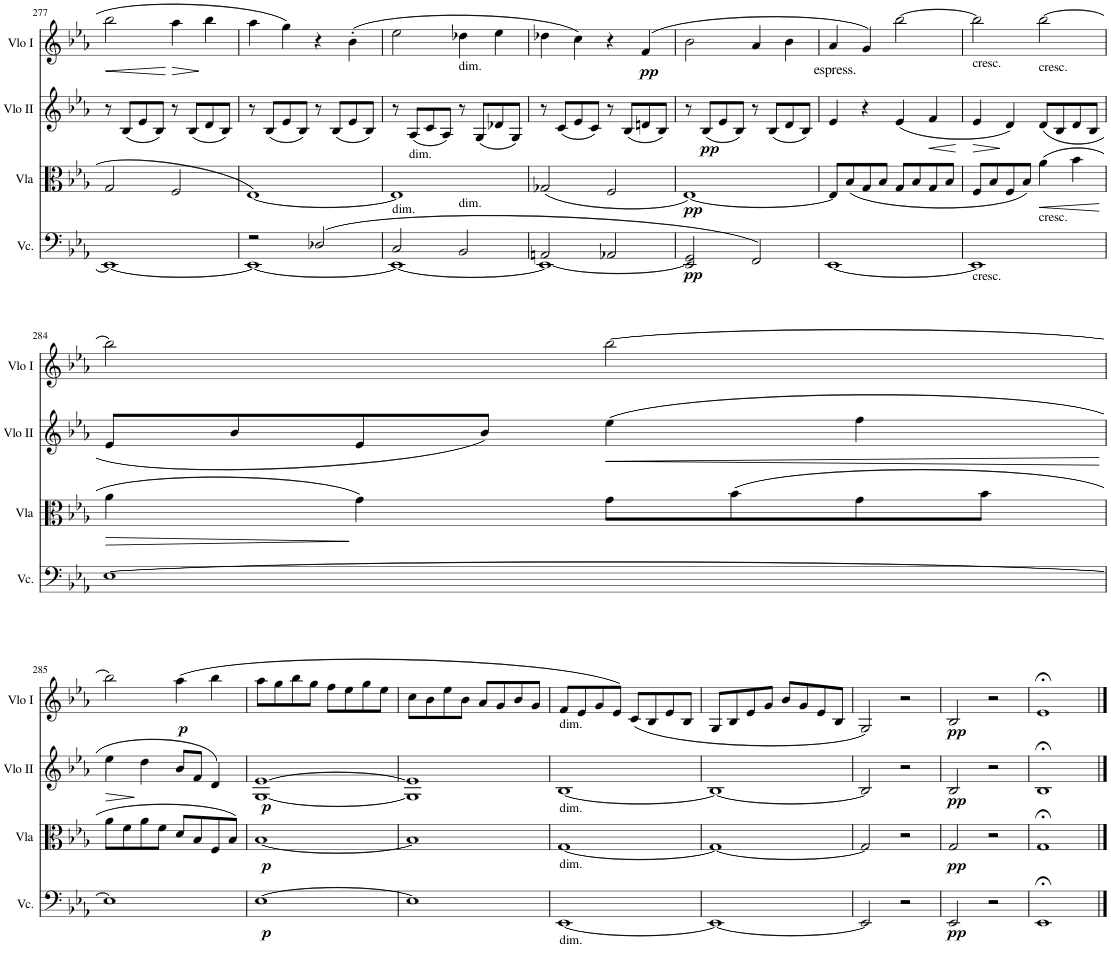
**kern	**dynam	**kern	**dynam	**kern	**dynam	**kern	**text	**dynam
*part4	*part4	*part3	*part3	*part2	*part2	*part1	*part1	*part1
*staff4	*staff4	*staff3	*staff3	*staff2	*staff2	*staff1	*staff1	*staff1
*I"Violoncello	*	*I"Viola	*	*I"Violino II	*	*I"Violino I	*	*
*I'Vc.	*	*I'Vla	*	*I'Vlo II	*	*I'Vlo I	*	*
!!LO:PB:g=z
*clefF4	*	*clefC3	*	*clefG2	*	*clefG2	*	*
*k[b-e-a-]	*	*k[b-e-a-]	*	*k[b-e-a-]	*	*k[b-e-a-]	*	*
*M4/4	*	*M4/4	*	*M4/4	*	*M4/4	*	*
*met(c)	*	*met(c)	*	*met(c)	*	*met(c)	*	*
=277	=277	=277	=277	=277	=277	=277	=277	=277
!	!	!	!	!	!	!	!	!LO:HP:b
1EE-_	.	2G/	.	8r	.	2bb-\	.	<
.	.	.	.	(8B-/L	.	.	.	.
.	.	.	.	8e-/	.	.	.	.
.	.	.	.	8B-/J)	.	.	.	.
!	!	!	!	!	!	!	!	!LO:HP:n=1:b
.	.	2F/	.	8r	.	4aa-\	.	[ >
.	.	.	.	(8B-/L	.	.	.	.
.	.	.	.	8d/	.	4bb-\	.	]
.	.	.	.	8B-/J)	.	.	.	.
=278	=278	=278	=278	=278	=278	=278	=278	=278
*^	*	*	*	*	*	*	*	*
2r	1EE-_	.	[1E-	.	8r	.	4aa-\	.	.
.	.	.	.	.	(8B-/L	.	.	.	.
.	.	.	.	.	8e-/	.	4gg\	.	.
.	.	.	.	.	8B-/J)	.	.	.	.
(2D-X/	.	.	.	.	8r	.	4r	.	.
.	.	.	.	.	(8B-/L	.	.	.	.
.	.	.	.	.	8e-/	.	(4b-'\	.	.
.	.	.	.	.	8B-/J)	.	.	.	.
=279	=279	=279	=279	=279	=279	=279	=279	=279	=279
!	!	!	!LO:TX:b:t=dim.	!	!	!	!	!	!
2C/	1EE-_	.	1E-]	.	8r	.	2ee-\	.	.
!	!	!	!	!	!LO:TX:b:t=dim.	!	!	!	!
.	.	.	.	.	(8A-/L	.	.	.	.
.	.	.	.	.	8c/	.	.	.	.
.	.	.	.	.	8A-/J)	.	.	.	.
!	!	!	!	!	!	!	!LO:TX:b:t=dim.	!	!
!LO:TX:a:t=dim.	!	!	!	!	!	!	!	!	!
2BB-/	.	.	.	.	8r	.	4dd-X\	.	.
.	.	.	.	.	(8G/L	.	.	.	.
.	.	.	.	.	8d-X/	.	4ee-\	.	.
.	.	.	.	.	8G/J)	.	.	.	.
=280	=280	=280	=280	=280	=280	=280	=280	=280	=280
2AAn/	1EE-_	.	(2G-X/	.	8r	.	4dd-X\	.	.
.	.	.	.	.	(8c/L	.	.	.	.
.	.	.	.	.	8e-/	.	4cc\)	.	.
.	.	.	.	.	8c/J)	.	.	.	.
2AA-X/	.	.	2F/	.	8r	.	4r	.	.
.	.	.	.	.	(8B-/L	.	.	.	.
!	!	!	!	!	!	!	!	!	!LO:DY:b
.	.	.	.	.	8dn/	.	(4f/	.	pp
.	.	.	.	.	8B-/J)	.	.	.	.
*v	*v	*	*	*	*	*	*	*	*
=281	=281	=281	=281	=281	=281	=281	=281	=281
!	!LO:DY:b	!	!LO:DY:b	!	!	!	!	!
2EE-/] 2GG/	pp	[1E-)	pp	8r	.	2b-\	.	.
!	!	!	!	!	!LO:DY:b	!	!	!
.	.	.	.	(8B-/L	pp	.	.	.
.	.	.	.	8e-/	.	.	.	.
.	.	.	.	8B-/J)	.	.	.	.
2FF/)	.	.	.	8r	.	4a-/	.	.
.	.	.	.	(8B-/L	.	.	.	.
.	.	.	.	8d/	.	4b-\	.	.
.	.	.	.	8B-/J)	.	.	.	.
=282	=282	=282	=282	=282	=282	=282	=282	=282
!	!	!	!	!	!	!	!LO:LY:b	!
[1EE-	.	8E-/L]	.	4e-/	.	4a-/	espress.	.
.	.	(8B-/	.	.	.	.	.	.
.	.	8G/	.	4r	.	4g/)	.	.
.	.	8B-/J	.	.	.	.	.	.
.	.	8G/L	.	(4e-/	.	[2bb-\	.	.
.	.	8B-/	.	.	.	.	.	.
!	!	!	!	!	!LO:HP:b	!	!	!
.	.	8G/	.	4f/	<	.	.	.
.	.	8B-/J	.	.	.	.	.	.
.	.	.	.	.	[	.	.	.
=283	=283	=283	=283	=283	=283	=283	=283	=283
!	!	!	!	!	!	!LO:TX:b:t=cresc.	!	!
!LO:TX:b:t=cresc.	!	!	!	!	!	!	!	!
!	!	!	!	!	!LO:HP:b	!	!	!
1EE-]	.	8F/L	.	4e-/	>	2bb-\]	.	.
.	.	8B-/	.	.	.	.	.	.
.	.	8F/	.	4d/)	]	.	.	.
.	.	8B-/J)	.	.	.	.	.	.
!	!	!	!	!LO:TX:a:t=cresc.	!	!	!	!
!	!	!LO:TX:b:t=cresc.	!	!	!	!	!	!
!	!	!	!LO:HP:b	!	!	!	!	!
.	.	(4a-\	<	(8d/L	.	[2bb-\	.	.
.	.	.	.	8B-/	.	.	.	.
.	.	4b-\	.	8d/	.	.	.	.
.	.	.	.	8B-/J	.	.	.	.
.	.	.	[	.	.	.	.	.
!!LO:LB:g=z
=284	=284	=284	=284	=284	=284	=284	=284	=284
!	!	!	!LO:HP:b	!	!	!	!	!
[1E-	.	4a-\	>	8e-/L	.	2bb-\]	.	.
.	.	.	.	8b-/	.	.	.	.
.	.	4g\)	]	8e-/	.	.	.	.
.	.	.	.	8b-/J)	.	.	.	.
!	!	!	!	!	!LO:HP:b	!	!	!
.	.	8g\L	.	(4ee-\	<	[2bb-\	.	.
.	.	(8b-\	.	.	.	.	.	.
.	.	8g\	.	4ff\	.	.	.	.
.	.	8b-\J	.	.	.	.	.	.
.	.	.	.	.	[	.	.	.
!!LO:LB:g=z
=285	=285	=285	=285	=285	=285	=285	=285	=285
!	!	!	!	!	!LO:HP:b	!	!	!
1E-]	.	8a-\L	.	4ee-\	>	2bb-\]	.	.
.	.	8f\	.	.	.	.	.	.
.	.	8a-\	.	4dd\	]	.	.	.
.	.	8f\J	.	.	.	.	.	.
!	!	!	!	!	!	!	!	!LO:DY:b
.	.	8d/L	.	8b-/L	.	(4aa-\	.	p
.	.	8B-/	.	8f/J	.	.	.	.
.	.	8F/	.	4d/)	.	4bb-\	.	.
.	.	8B-/J)	.	.	.	.	.	.
=286	=286	=286	=286	=286	=286	=286	=286	=286
!	!LO:DY:b	!	!LO:DY:b	!	!LO:DY:b	!	!	!
[1E-	p	[1B-	p	[1G [1e-	p	8aa-\L	.	.
.	.	.	.	.	.	8gg\	.	.
.	.	.	.	.	.	8bb-\	.	.
.	.	.	.	.	.	8gg\J	.	.
.	.	.	.	.	.	8ff\L	.	.
.	.	.	.	.	.	8ee-\	.	.
.	.	.	.	.	.	8gg\	.	.
.	.	.	.	.	.	8ee-\J	.	.
=287	=287	=287	=287	=287	=287	=287	=287	=287
1E-]	.	1B-]	.	1G] 1e-]	.	8cc\L	.	.
.	.	.	.	.	.	8b-\	.	.
.	.	.	.	.	.	8ee-\	.	.
.	.	.	.	.	.	8b-\J	.	.
.	.	.	.	.	.	8a-/L	.	.
.	.	.	.	.	.	8g/	.	.
.	.	.	.	.	.	8b-/	.	.
.	.	.	.	.	.	8g/J	.	.
=288	=288	=288	=288	=288	=288	=288	=288	=288
!	!	!	!	!	!	!LO:TX:b:t=dim.	!	!
!	!	!	!	!LO:TX:b:t=dim.	!	!	!	!
!	!	!LO:TX:b:t=dim.	!	!	!	!	!	!
!LO:TX:b:t=dim.	!	!	!	!	!	!	!	!
[1EE-	.	[1G	.	[1B-	.	8f/L	.	.
.	.	.	.	.	.	8e-/	.	.
.	.	.	.	.	.	8g/	.	.
.	.	.	.	.	.	8e-/J)	.	.
.	.	.	.	.	.	(8c/L	.	.
.	.	.	.	.	.	8B-/	.	.
.	.	.	.	.	.	8e-/	.	.
.	.	.	.	.	.	8B-/J	.	.
=289	=289	=289	=289	=289	=289	=289	=289	=289
1EE-_	.	1G_	.	1B-_	.	8G/L	.	.
.	.	.	.	.	.	8B-/	.	.
.	.	.	.	.	.	8e-/	.	.
.	.	.	.	.	.	8g/J	.	.
.	.	.	.	.	.	8b-/L	.	.
.	.	.	.	.	.	8g/	.	.
.	.	.	.	.	.	8e-/	.	.
.	.	.	.	.	.	8B-/J	.	.
=290	=290	=290	=290	=290	=290	=290	=290	=290
2EE-/]	.	2G/]	.	2B-/]	.	2G/)	.	.
2r	.	2r	.	2r	.	2r	.	.
=291	=291	=291	=291	=291	=291	=291	=291	=291
!	!LO:DY:b	!	!LO:DY:b	!	!LO:DY:b	!	!	!LO:DY:b
2EE-/	pp	2G/	pp	2B-/	pp	2B-/	.	pp
2r	.	2r	.	2r	.	2r	.	.
=292	=292	=292	=292	=292	=292	=292	=292	=292
1EE-;<	.	1G;<	.	1B-;<	.	1e-;<	.	.
==	==	==	==	==	==	==	==	==
*-	*-	*-	*-	*-	*-	*-	*-	*-
